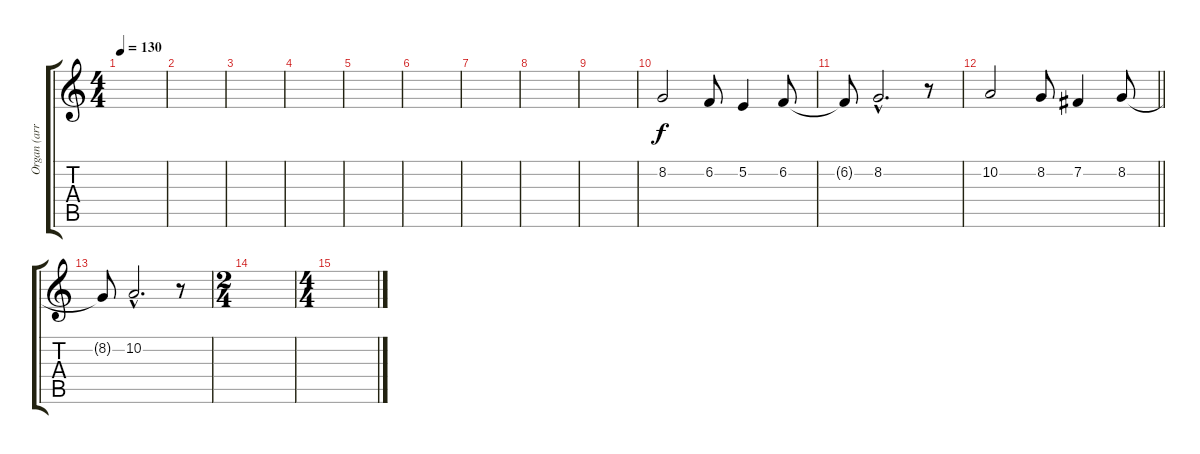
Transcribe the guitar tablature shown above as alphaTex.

\track ("Organ (arr for guitar)" "Organ (arr") {instrument rockorgan}
\staff {score tabs}
\tuning (E4 B3 G3 D3 A2 E2) {hide}
\ts (4 4)
\tempo 130
\clef g2
\ks c
|
|
|
|
|
|
|
|
|
8.2.2 6.2.8 5.2.4 6.2.8 |
6.2{t}.8 8.2{hac}.2{d} r.8 |
\barLineRight lightlight
10.2.2 8.2.8 7.2.4 8.2.8 |
8.2{t}.8 10.2{hac}.2{d} r.8 |
\ts (2 4)
|
\ts (4 4)
